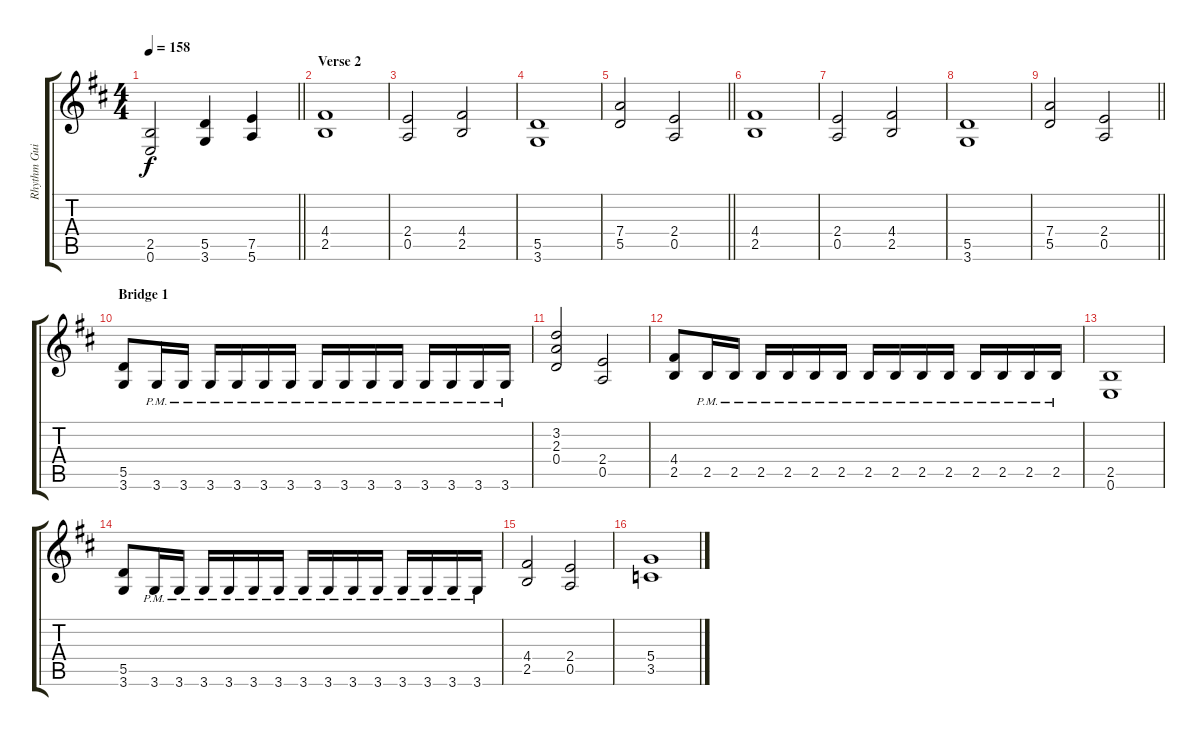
\track ("Rhythm Guitar 1: Thomas Eriksson" "Rhythm Gui") {instrument distortionguitar}
\staff {score tabs}
\tuning (E4 B3 G3 D3 A2 E2) {hide}
\ts (4 4)
\tempo 158
\clef g2
\barLineRight lightlight
\ks bminor
(2.5 0.6).2{dy f} (5.5 3.6).4 (7.5 5.6).4 |
\section ("" "Verse 2")
(4.4 2.5).1 |
(2.4 0.5).2 (4.4 2.5).2 |
(5.5 3.6).1 |
\barLineRight lightlight
(7.4 5.5).2 (2.4 0.5).2 |
(4.4 2.5).1 |
(2.4 0.5).2 (4.4 2.5).2 |
(5.5 3.6).1 |
\barLineRight lightlight
(7.4 5.5).2 (2.4 0.5).2 |
\section ("" "Bridge 1")
(5.5 3.6).8 3.6{pm}.16 3.6{pm}.16 3.6{pm}.16 3.6{pm}.16 3.6{pm}.16 3.6{pm}.16 3.6{pm}.16 3.6{pm}.16 3.6{pm}.16 3.6{pm}.16 3.6{pm}.16 3.6{pm}.16 3.6{pm}.16 3.6{pm}.16 |
(3.2 2.3 0.4).2 (2.4 0.5).2 |
(4.4 2.5).8 2.5{pm}.16 2.5{pm}.16 2.5{pm}.16 2.5{pm}.16 2.5{pm}.16 2.5{pm}.16 2.5{pm}.16 2.5{pm}.16 2.5{pm}.16 2.5{pm}.16 2.5{pm}.16 2.5{pm}.16 2.5{pm}.16 2.5{pm}.16 |
(2.5 0.6).1 |
(5.5 3.6).8 3.6{pm}.16 3.6{pm}.16 3.6{pm}.16 3.6{pm}.16 3.6{pm}.16 3.6{pm}.16 3.6{pm}.16 3.6{pm}.16 3.6{pm}.16 3.6{pm}.16 3.6{pm}.16 3.6{pm}.16 3.6{pm}.16 3.6{pm}.16 |
(4.4 2.5).2 (2.4 0.5).2 |
(5.4 3.5).1
